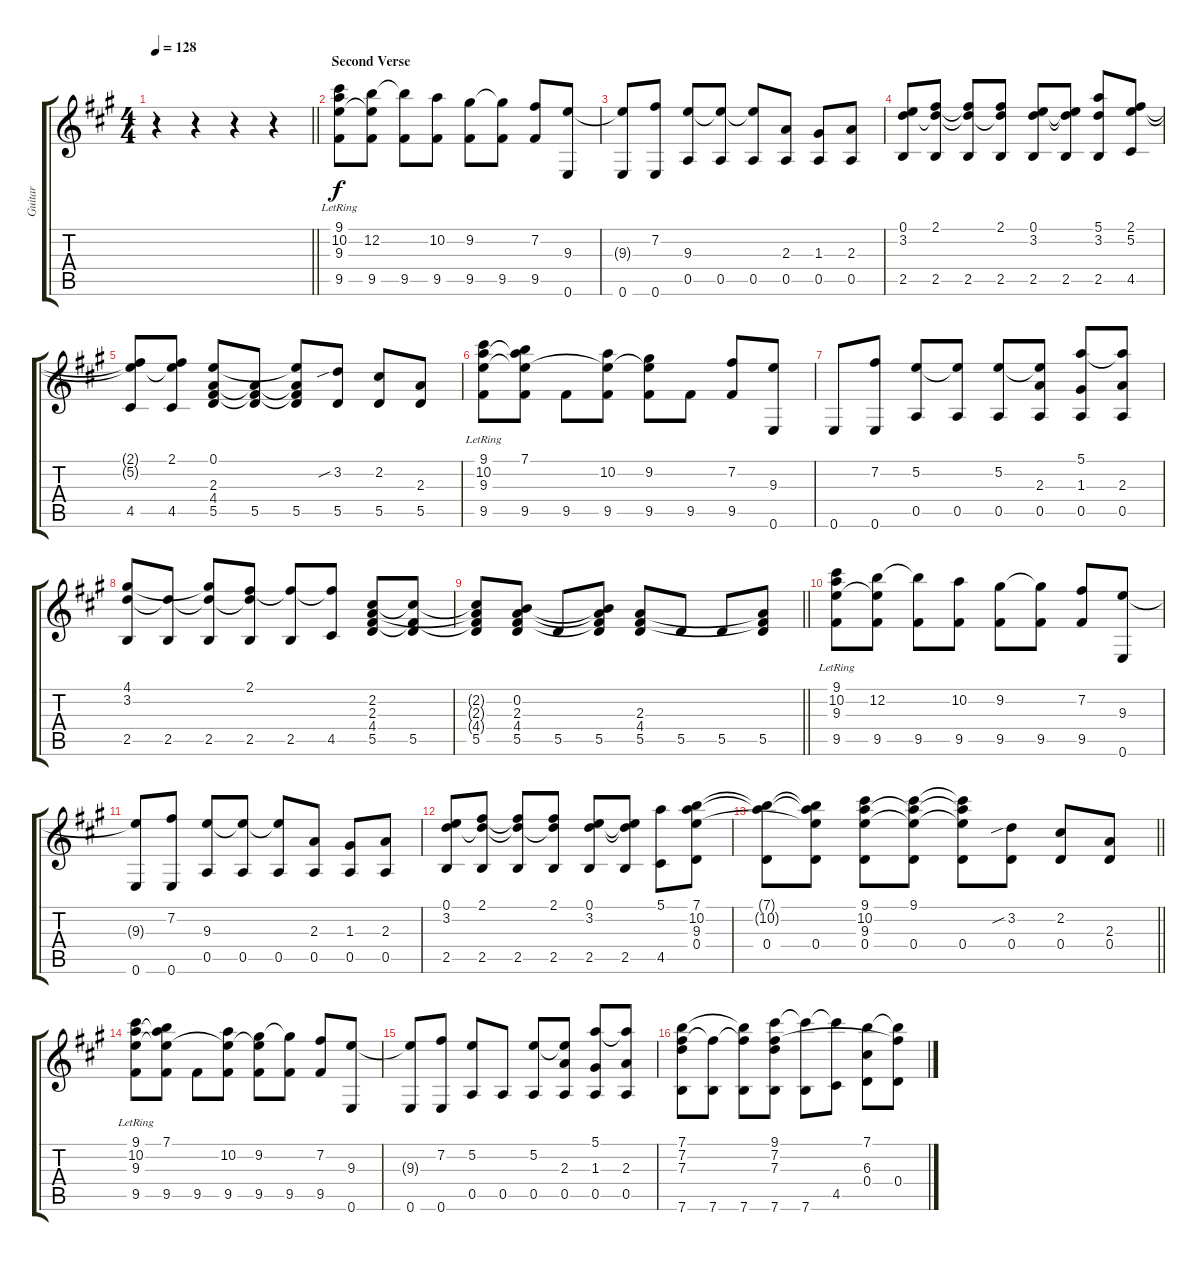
\track ("Guitar" "Guitar") {instrument acousticguitarnylon}
\staff {score tabs}
\tuning (E4 B3 G3 D3 A2 E2) {hide}
\ts (4 4)
\tempo 128
\clef g2
\barLineRight lightlight
\ks f#minor
r.4{dy f} r.4 r.4 r.4 |
\section ("" "Second Verse")
(9.1 10.2 9.3 9.5{lr}).8 (12.2 9.3{t} 9.5).8 (12.2{t} 9.5).8 (10.2 9.5).8 (9.2 9.5).8 (9.2{t} 9.5).8 (7.2 9.5).8 (9.3 0.6).8 |
(9.3{t} 0.6).8 (7.2 0.6).8 (9.3 0.5).8 (9.3{t} 0.5).8 (9.3{t} 0.5).8 (2.3 0.5).8 (1.3 0.5).8 (2.3 0.5).8 |
(0.1 3.2 2.5).8 (2.1 3.2{t} 2.5).8 (2.1{t} 3.2{t} 2.5).8 (2.1 3.2{t} 2.5).8 (0.1 3.2 2.5).8 (0.1{t} 3.2{t} 2.5).8 (5.1 3.2 2.5).8 (2.1 5.2 4.5).8 |
(2.1{t} 5.2{t} 4.5).8 (2.1 5.2{t} 4.5).8 (0.1 2.3 4.4 5.5).8 (2.3{t} 4.4{t} 5.5).8 (0.1{t} 2.3{t} 4.4{t} 5.5).8 (3.2{sib} 5.5).8 (2.2 5.5).8 (2.3 5.5).8 |
(9.1 10.2 9.3 9.5{lr}).8 (7.1 10.2{t} 9.3{t} 9.5).8 9.5.8 (10.2 9.3{t} 9.5).8 (9.2 9.3{t} 9.5).8 9.5.8 (7.2 9.5).8 (9.3 0.6).8 |
0.6.8 (7.2 0.6).8 (5.2 0.5).8 (5.2{t} 0.5).8 (5.2 0.5).8 (5.2{t} 2.3 0.5).8 (5.1 1.3 0.5).8 (5.1{t} 2.3 0.5).8 |
(4.1 3.2 2.5).8 (3.2{t} 2.5).8 (4.1{t} 3.2{t} 2.5).8 (2.1 3.2{t} 2.5).8 (2.1{t} 2.5).8 (2.1{t} 4.5).8 (2.2 2.3 4.4 5.5).8 (2.2{t} 4.4{t} 5.5).8 |
\barLineRight lightlight
(2.2{t} 2.3{t} 4.4{t} 5.5).8 (0.2 2.3 4.4 5.5).8 5.5.8 (0.2{t} 2.3{t} 4.4{t} 5.5).8 (2.3 4.4 5.5).8 5.5.8 5.5.8 (2.3{t} 4.4{t} 5.5).8 |
(9.1 10.2 9.3 9.5{lr}).8 (12.2 9.3{t} 9.5).8 (12.2{t} 9.5).8 (10.2 9.5).8 (9.2 9.5).8 (9.2{t} 9.5).8 (7.2 9.5).8 (9.3 0.6).8 |
(9.3{t} 0.6).8 (7.2 0.6).8 (9.3 0.5).8 (9.3{t} 0.5).8 (9.3{t} 0.5).8 (2.3 0.5).8 (1.3 0.5).8 (2.3 0.5).8 |
(0.1 3.2 2.5).8 (2.1 3.2{t} 2.5).8 (2.1{t} 3.2{t} 2.5).8 (2.1 3.2{t} 2.5).8 (0.1 3.2 2.5).8 (0.1{t} 3.2{t} 2.5).8 (5.1 4.5).8 (7.1 10.2 9.3 0.4).8 |
\barLineRight lightlight
(7.1{t} 10.2{t} 0.4).8 (7.1{t} 10.2{t} 9.3{t} 0.4).8 (9.1 10.2 9.3 0.4).8 (9.1 10.2{t} 9.3{t} 0.4).8 (9.1{t} 10.2{t} 9.3{t} 0.4).8 (3.2{sib} 0.4).8 (2.2 0.4).8 (2.3 0.4).8 |
(9.1 10.2 9.3 9.5{lr}).8 (7.1 10.2{t} 9.3{t} 9.5).8 9.5.8 (10.2 9.3{t} 9.5).8 (9.2 9.3{t} 9.5).8 (9.2{t} 9.5).8 (7.2 9.5).8 (9.3 0.6).8 |
(9.3{t} 0.6).8 (7.2 0.6).8 (5.2 0.5).8 0.5.8 (5.2 0.5).8 (5.2{t} 2.3 0.5).8 (5.1 1.3 0.5).8 (5.1{t} 2.3 0.5).8 |
(7.1 7.2 7.3 7.6).8 (7.2{t} 7.6).8 (7.1{t} 7.2{t} 7.6).8 (9.1 7.2 7.3 7.6).8 (9.1{t} 7.6).8 (9.1{t} 4.5).8 (7.1 6.3 0.4).8 (7.1{t} 7.2{t} 0.4).8
